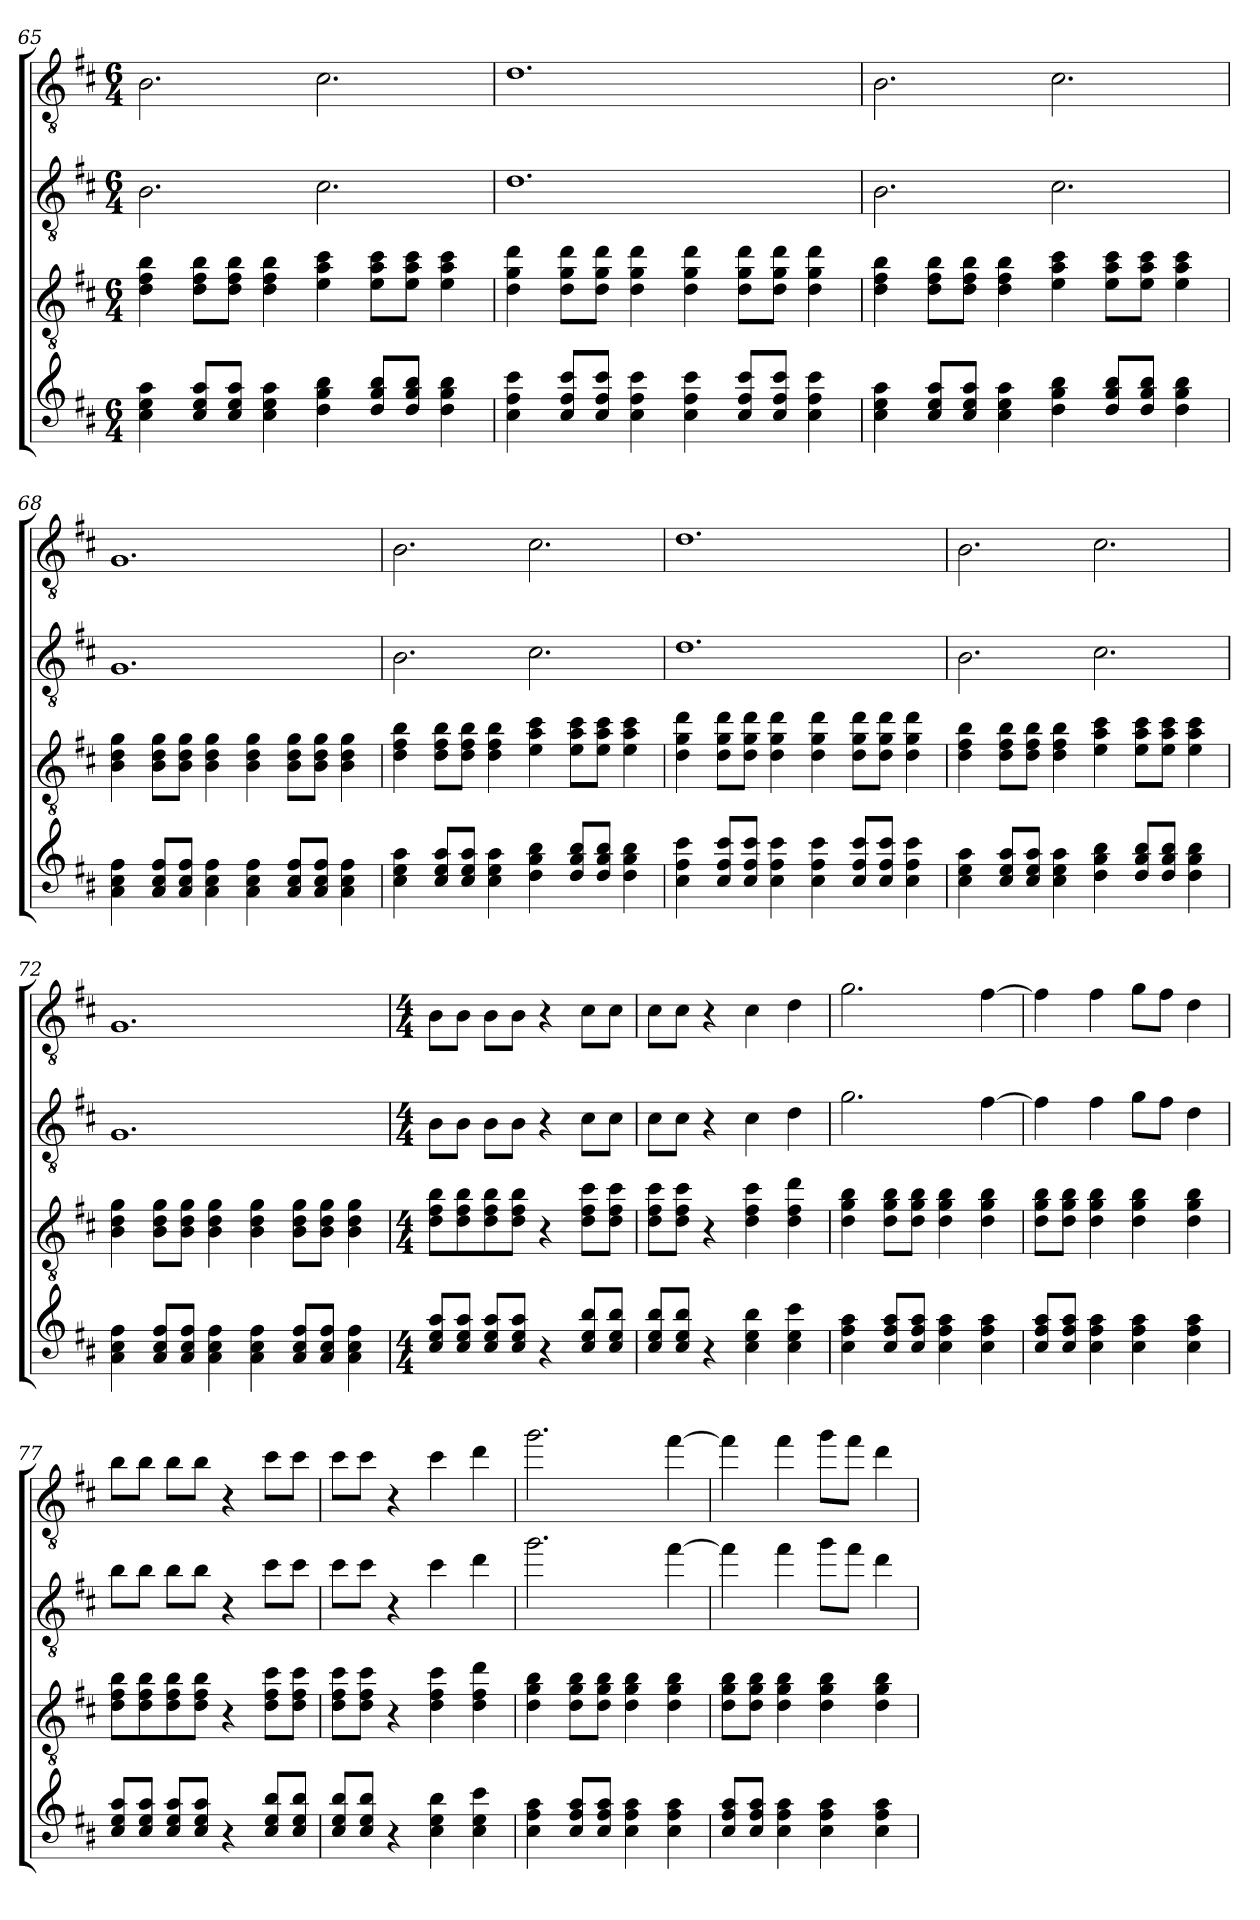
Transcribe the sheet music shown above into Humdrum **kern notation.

**kern	**kern	**kern	**kern
*part4	*part3	*part2	*part1
*staff4	*staff3	*staff2	*staff1
!!LO:LB:g=z
*clefG5	*clefGv2	*clefGv2	*clefGv2
*k[f#c#]	*k[f#c#]	*k[f#c#]	*k[f#c#]
*M6/4	*M6/4	*M6/4	*M6/4
=65	=65	=65	=65
4d 4f# 4b	4d 4f# 4b	2.B	2.B
8d/ 8f#/ 8b/L	8d 8f# 8bL	.	.
8d/ 8f#/ 8b/J	8d 8f# 8bJ	.	.
4d 4f# 4b	4d 4f# 4b	.	.
4e 4a 4cc#	4e 4a 4cc#	2.c#	2.c#
8e/ 8a/ 8cc#/L	8e 8a 8cc#L	.	.
8e/ 8a/ 8cc#/J	8e 8a 8cc#J	.	.
4e 4a 4cc#	4e 4a 4cc#	.	.
=66	=66	=66	=66
4d 4g 4dd	4d 4g 4dd	1.d	1.d
8d/ 8g/ 8dd/L	8d 8g 8ddL	.	.
8d/ 8g/ 8dd/J	8d 8g 8ddJ	.	.
4d 4g 4dd	4d 4g 4dd	.	.
4d 4g 4dd	4d 4g 4dd	.	.
8d/ 8g/ 8dd/L	8d 8g 8ddL	.	.
8d/ 8g/ 8dd/J	8d 8g 8ddJ	.	.
4d 4g 4dd	4d 4g 4dd	.	.
=67	=67	=67	=67
4d 4f# 4b	4d 4f# 4b	2.B	2.B
8d/ 8f#/ 8b/L	8d 8f# 8bL	.	.
8d/ 8f#/ 8b/J	8d 8f# 8bJ	.	.
4d 4f# 4b	4d 4f# 4b	.	.
4e 4a 4cc#	4e 4a 4cc#	2.c#	2.c#
8e/ 8a/ 8cc#/L	8e 8a 8cc#L	.	.
8e/ 8a/ 8cc#/J	8e 8a 8cc#J	.	.
4e 4a 4cc#	4e 4a 4cc#	.	.
=68	=68	=68	=68
4B 4d 4g	4B 4d 4g	1.G	1.G
8B/ 8d/ 8g/L	8B 8d 8gL	.	.
8B/ 8d/ 8g/J	8B 8d 8gJ	.	.
4B 4d 4g	4B 4d 4g	.	.
4B 4d 4g	4B 4d 4g	.	.
8B/ 8d/ 8g/L	8B 8d 8gL	.	.
8B/ 8d/ 8g/J	8B 8d 8gJ	.	.
4B 4d 4g	4B 4d 4g	.	.
!!LO:LB:g=z
=69	=69	=69	=69
4d 4f# 4b	4d 4f# 4b	2.B	2.B
8d/ 8f#/ 8b/L	8d 8f# 8bL	.	.
8d/ 8f#/ 8b/J	8d 8f# 8bJ	.	.
4d 4f# 4b	4d 4f# 4b	.	.
4e 4a 4cc#	4e 4a 4cc#	2.c#	2.c#
8e/ 8a/ 8cc#/L	8e 8a 8cc#L	.	.
8e/ 8a/ 8cc#/J	8e 8a 8cc#J	.	.
4e 4a 4cc#	4e 4a 4cc#	.	.
=70	=70	=70	=70
4d 4g 4dd	4d 4g 4dd	1.d	1.d
8d/ 8g/ 8dd/L	8d 8g 8ddL	.	.
8d/ 8g/ 8dd/J	8d 8g 8ddJ	.	.
4d 4g 4dd	4d 4g 4dd	.	.
4d 4g 4dd	4d 4g 4dd	.	.
8d/ 8g/ 8dd/L	8d 8g 8ddL	.	.
8d/ 8g/ 8dd/J	8d 8g 8ddJ	.	.
4d 4g 4dd	4d 4g 4dd	.	.
=71	=71	=71	=71
4d 4f# 4b	4d 4f# 4b	2.B	2.B
8d/ 8f#/ 8b/L	8d 8f# 8bL	.	.
8d/ 8f#/ 8b/J	8d 8f# 8bJ	.	.
4d 4f# 4b	4d 4f# 4b	.	.
4e 4a 4cc#	4e 4a 4cc#	2.c#	2.c#
8e/ 8a/ 8cc#/L	8e 8a 8cc#L	.	.
8e/ 8a/ 8cc#/J	8e 8a 8cc#J	.	.
4e 4a 4cc#	4e 4a 4cc#	.	.
=72	=72	=72	=72
4B 4d 4g	4B 4d 4g	1.G	1.G
8B/ 8d/ 8g/L	8B 8d 8gL	.	.
8B/ 8d/ 8g/J	8B 8d 8gJ	.	.
4B 4d 4g	4B 4d 4g	.	.
4B 4d 4g	4B 4d 4g	.	.
8B/ 8d/ 8g/L	8B 8d 8gL	.	.
8B/ 8d/ 8g/J	8B 8d 8gJ	.	.
4B 4d 4g	4B 4d 4g	.	.
!!LO:PB:g=z
=73	=73	=73	=73
*M4/4	*M4/4	*M4/4	*M4/4
8d/ 8f#/ 8b/L	8d 8f# 8bL	8B\L	8B\L
8d/ 8f#/ 8b/J	8d 8f# 8b	8B\J	8B\J
8d/ 8f#/ 8b/L	8d 8f# 8b	8B\L	8B\L
8d/ 8f#/ 8b/J	8d 8f# 8bJ	8B\J	8B\J
4r	4r	4r	4r
8d/ 8f#/ 8cc#/L	8d 8f# 8cc#L	8c#\L	8c#\L
8d/ 8f#/ 8cc#/J	8d 8f# 8cc#J	8c#\J	8c#\J
=74	=74	=74	=74
8d/ 8f#/ 8cc#/L	8d 8f# 8cc#L	8c#\L	8c#\L
8d/ 8f#/ 8cc#/J	8d 8f# 8cc#J	8c#\J	8c#\J
4r	4r	4r	4r
4d 4f# 4cc#	4d 4f# 4cc#	4c#	4c#
4d 4f# 4dd	4d 4f# 4dd	4d	4d
=75	=75	=75	=75
4d 4g 4b	4d 4g 4b	2.g	2.g
8d/ 8g/ 8b/L	8d 8g 8bL	.	.
8d/ 8g/ 8b/J	8d 8g 8bJ	.	.
4d 4g 4b	4d 4g 4b	.	.
4d 4g 4b	4d 4g 4b	[4f#	[4f#
=76	=76	=76	=76
8d/ 8g/ 8b/L	8d 8g 8bL	4f#]	4f#]
8d/ 8g/ 8b/J	8d 8g 8bJ	.	.
4d 4g 4b	4d 4g 4b	4f#	4f#
4d 4g 4b	4d 4g 4b	8g\L	8g\L
.	.	8f#\J	8f#\J
4d 4g 4b	4d 4g 4b	4d	4d
!!LO:LB:g=z
=77	=77	=77	=77
8d/ 8f#/ 8b/L	8d 8f# 8bL	8b\L	8b\L
8d/ 8f#/ 8b/J	8d 8f# 8b	8b\J	8b\J
8d/ 8f#/ 8b/L	8d 8f# 8b	8b\L	8b\L
8d/ 8f#/ 8b/J	8d 8f# 8bJ	8b\J	8b\J
4r	4r	4r	4r
8d/ 8f#/ 8cc#/L	8d 8f# 8cc#L	8cc#\L	8cc#\L
8d/ 8f#/ 8cc#/J	8d 8f# 8cc#J	8cc#\J	8cc#\J
=78	=78	=78	=78
8d/ 8f#/ 8cc#/L	8d 8f# 8cc#L	8cc#\L	8cc#\L
8d/ 8f#/ 8cc#/J	8d 8f# 8cc#J	8cc#\J	8cc#\J
4r	4r	4r	4r
4d 4f# 4cc#	4d 4f# 4cc#	4cc#	4cc#
4d 4f# 4dd	4d 4f# 4dd	4dd	4dd
=79	=79	=79	=79
4d 4g 4b	4d 4g 4b	2.gg	2.gg
8d/ 8g/ 8b/L	8d 8g 8bL	.	.
8d/ 8g/ 8b/J	8d 8g 8bJ	.	.
4d 4g 4b	4d 4g 4b	.	.
4d 4g 4b	4d 4g 4b	[4ff#	[4ff#
=80	=80	=80	=80
8d/ 8g/ 8b/L	8d 8g 8bL	4ff#]	4ff#]
8d/ 8g/ 8b/J	8d 8g 8bJ	.	.
4d 4g 4b	4d 4g 4b	4ff#	4ff#
4d 4g 4b	4d 4g 4b	8gg\L	8gg\L
.	.	8ff#\J	8ff#\J
4d 4g 4b	4d 4g 4b	4dd	4dd
=	=	=	=
*-	*-	*-	*-
